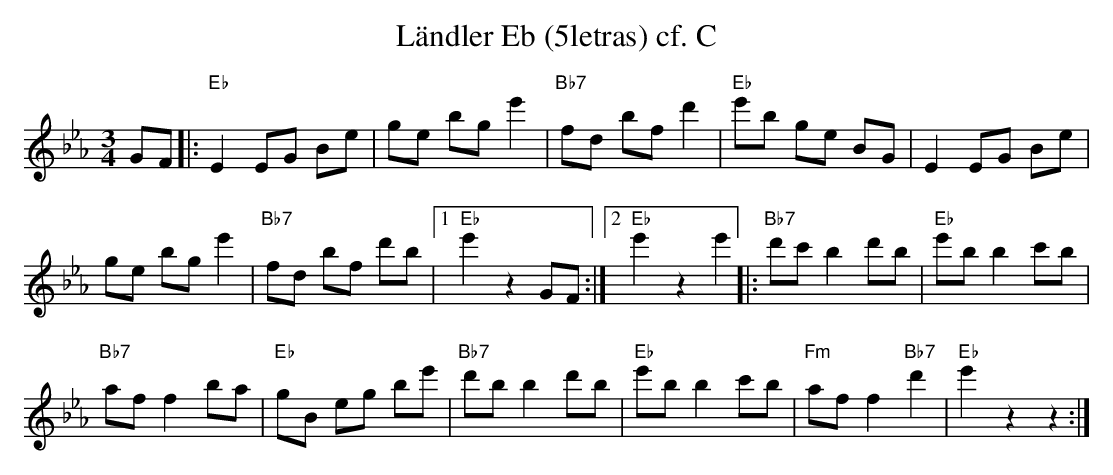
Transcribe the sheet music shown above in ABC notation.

X:1
T:L\"andler Eb (5letras) cf. C
M:3/4
L:1/8
K:Ebmaj%%MIDI gchordon
GF |: "Eb"E2EG Be | ge bge'2 | "Bb7"fd bf d'2 | "Eb"e'b ge BG | E2EG Be |
ge bge'2 | "Bb7"fd bf d'b |1 "Eb"e'2z2GF :|2 "Eb"e'2z2e'2 |: "Bb7"d'c'b2d'b | "Eb"e'bb2c'b |
"Bb7"aff2ba | "Eb"gB eg be' | "Bb7"d'bb2d'b | "Eb"e'bb2c'b | "Fm"aff2"Bb7"d'2 | "Eb"e'2z2z2 :|
